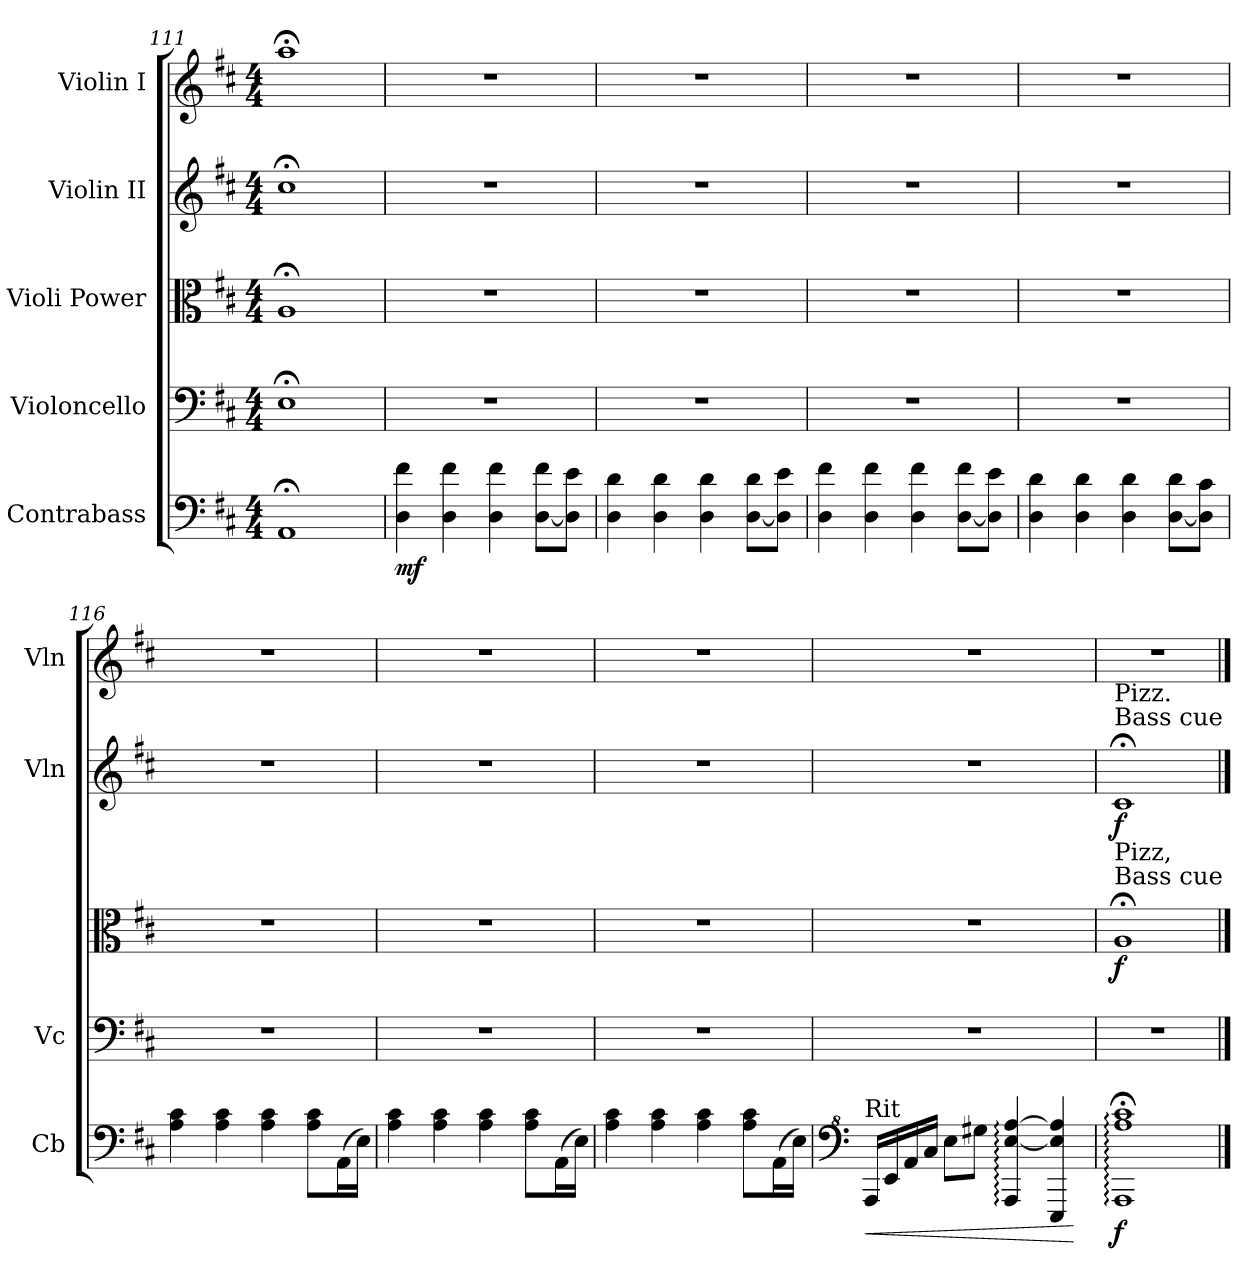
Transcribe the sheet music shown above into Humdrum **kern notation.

**kern	**dynam	**kern	**kern	**dynam	**kern	**dynam	**kern
*part5	*part5	*part4	*part3	*part3	*part2	*part2	*part1
*staff5	*staff5	*staff4	*staff3	*staff3	*staff2	*staff2	*staff1
*I"Contrabass	*	*I"Violoncello	*I"Violi Power	*	*I"Violin II	*	*I"Violin I
*I'Cb	*	*I'Vc	*	*	*I'Vln	*	*I'Vln
*clefF4	*	*clefF4	*clefC3	*	*clefG2	*	*clefG2
*ITrd7c12	*	*	*	*	*	*	*
*k[f#c#]	*	*k[f#c#]	*k[f#c#]	*	*k[f#c#]	*	*k[f#c#]
*M4/4	*	*M4/4	*M4/4	*	*M4/4	*	*M4/4
*	*	*	*	*	*	*	*8va
=111	=111	=111	=111	=111	=111	=111	=111
1AAA;<	.	1E;<	1A;<	.	1cc#;<	.	1aaa;<
=112	=112	=112	=112	=112	=112	=112	=112
!!LO:REH:place=s1:a:B:fs=14:t=F
*	*	*	*	*	*	*	*X8va
*	*	*	*	*	*	*	*MM52
!	!LO:DY:b	!	!	!	!	!	!
4DD\ 4F#\	mf	1r	1r	.	1r	.	1r
4DD\ 4F#\	.	.	.	.	.	.	.
4DD\ 4F#\	.	.	.	.	.	.	.
[8DD\ 8F#\L	.	.	.	.	.	.	.
8DD\] 8E\J	.	.	.	.	.	.	.
!!LO:LB:g=z
=113	=113	=113	=113	=113	=113	=113	=113
4DD\ 4D\	.	1r	1r	.	1r	.	1r
4DD\ 4D\	.	.	.	.	.	.	.
4DD\ 4D\	.	.	.	.	.	.	.
[8DD\ 8D\L	.	.	.	.	.	.	.
8DD\] 8E\J	.	.	.	.	.	.	.
=114	=114	=114	=114	=114	=114	=114	=114
4DD\ 4F#\	.	1r	1r	.	1r	.	1r
4DD\ 4F#\	.	.	.	.	.	.	.
4DD\ 4F#\	.	.	.	.	.	.	.
[8DD\ 8F#\L	.	.	.	.	.	.	.
8DD\] 8E\J	.	.	.	.	.	.	.
=115	=115	=115	=115	=115	=115	=115	=115
4DD\ 4D\	.	1r	1r	.	1r	.	1r
4DD\ 4D\	.	.	.	.	.	.	.
4DD\ 4D\	.	.	.	.	.	.	.
[8DD\ 8D\L	.	.	.	.	.	.	.
8DD\] 8C#\J	.	.	.	.	.	.	.
=116	=116	=116	=116	=116	=116	=116	=116
4AA\ 4C#\	.	1r	1r	.	1r	.	1r
4AA\ 4C#\	.	.	.	.	.	.	.
4AA\ 4C#\	.	.	.	.	.	.	.
8AA\ 8C#\L	.	.	.	.	.	.	.
(16AAA\L	.	.	.	.	.	.	.
16EE\JJ)	.	.	.	.	.	.	.
=117	=117	=117	=117	=117	=117	=117	=117
4AA\ 4C#\	.	1r	1r	.	1r	.	1r
4AA\ 4C#\	.	.	.	.	.	.	.
4AA\ 4C#\	.	.	.	.	.	.	.
8AA\ 8C#\L	.	.	.	.	.	.	.
(16AAA\L	.	.	.	.	.	.	.
16EE\JJ)	.	.	.	.	.	.	.
!!LO:PB:g=z
=118	=118	=118	=118	=118	=118	=118	=118
4AA\ 4C#\	.	1r	1r	.	1r	.	1r
4AA\ 4C#\	.	.	.	.	.	.	.
4AA\ 4C#\	.	.	.	.	.	.	.
8AA\ 8C#\L	.	.	.	.	.	.	.
(16AAA\L	.	.	.	.	.	.	.
16EE\JJ)	.	.	.	.	.	.	.
=119	=119	=119	=119	=119	=119	=119	=119
*clefF^4	*	*	*	*	*	*	*
!LO:TX:a:t=Rit	!	!	!	!	!	!	!
!	!LO:HP:b	!	!	!	!	!	!
16AAA/LL	<	1r	1r	.	1r	.	1r
16EE/	.	.	.	.	.	.	.
16AA/	.	.	.	.	.	.	.
16C#/JJ	.	.	.	.	.	.	.
8E\L	.	.	.	.	.	.	.
8G#X\J	.	.	.	.	.	.	.
4AAA/: [4E/: [4A/:	.	.	.	.	.	.	.
4EEE/ 4E/] 4A/]	.	.	.	.	.	.	.
.	[	.	.	.	.	.	.
=120	=120	=120	=120	=120	=120	=120	=120
!	!	!	!	!	!LO:TX:a:t=Bass cue	!	!
!	!	!	!	!	!LO:TX:a:t=Pizz.	!	!
!	!	!	!LO:TX:a:t=Bass cue	!	!	!	!
!	!	!	!LO:TX:a:t=Pizz,	!	!	!	!
!	!LO:DY:b	!	!	!LO:DY:b	!	!LO:DY:b	!
1AAA;<: 1A;<: 1c#;<:	f	1r	1A;<:	f	1c#;<:	f	1r
==	==	==	==	==	==	==	==
*-	*-	*-	*-	*-	*-	*-	*-
